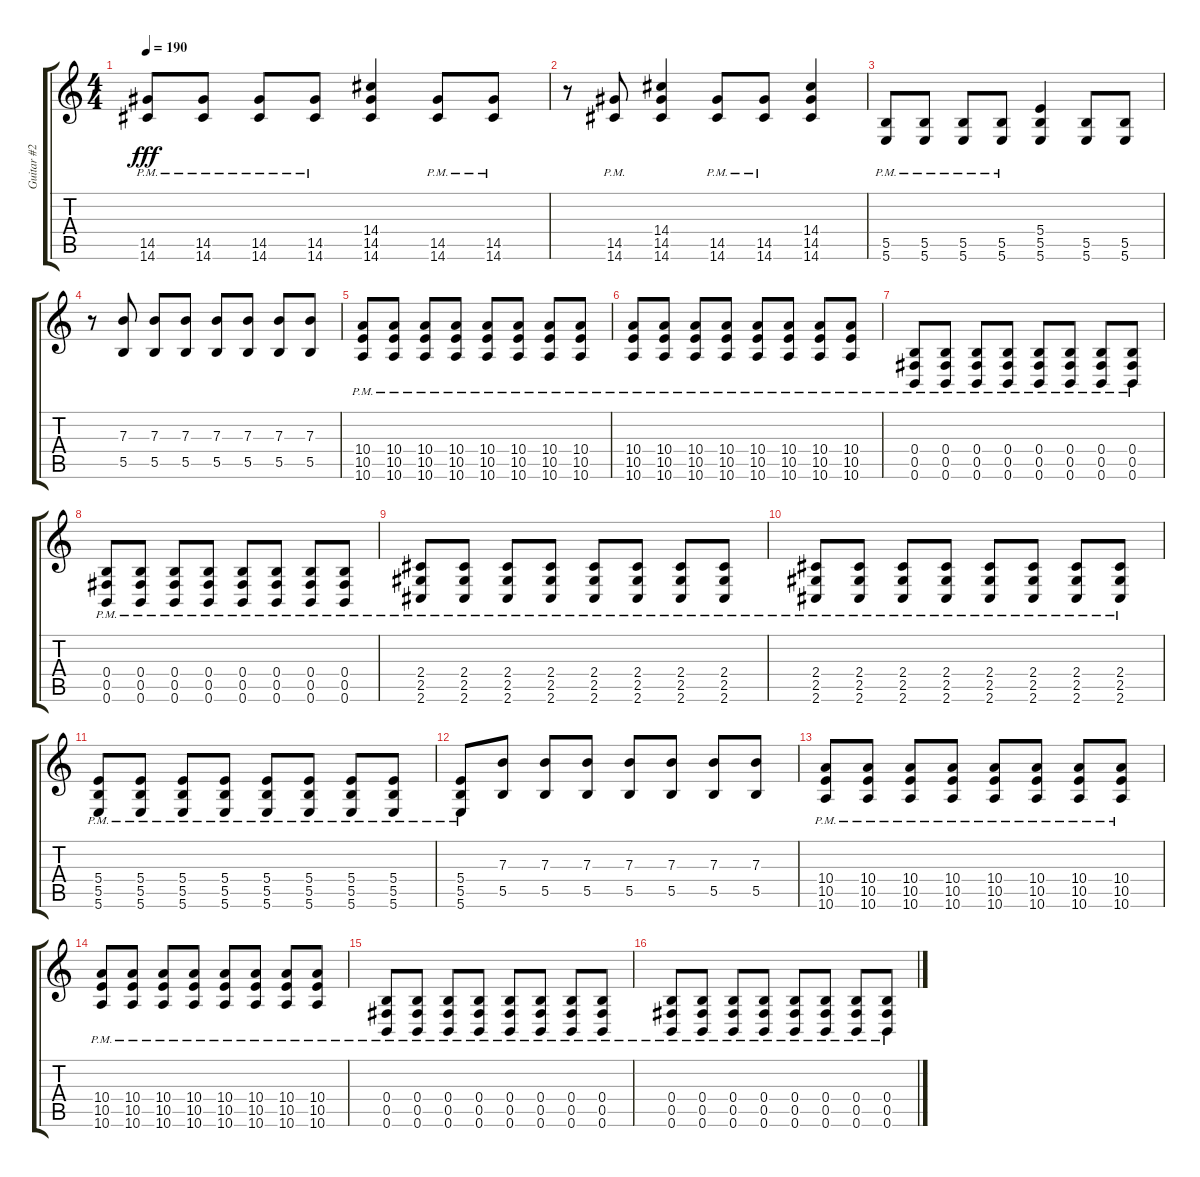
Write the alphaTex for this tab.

\track ("Guitar #2" "Guitar #2") {instrument distortionguitar}
\staff {score tabs}
\tuning (Db4 Ab3 E3 B2 Gb2 B1) {hide}
\ts (4 4)
\tempo 190
\clef g2
\ks c
(14.5{pm} 14.6{pm}).8{dy fff} (14.5{pm} 14.6{pm}).8 (14.5{pm} 14.6{pm}).8 (14.5{pm} 14.6{pm}).8 (14.4 14.5 14.6).4 (14.5{pm} 14.6{pm}).8 (14.5{pm} 14.6{pm}).8 |
r.8 (14.5{pm} 14.6{pm}).8 (14.4 14.5 14.6).4 (14.5{pm} 14.6{pm}).8 (14.5{pm} 14.6{pm}).8 (14.4 14.5 14.6).4 |
(5.5{pm} 5.6{pm}).8 (5.5{pm} 5.6{pm}).8 (5.5{pm} 5.6{pm}).8 (5.5{pm} 5.6{pm}).8 (5.4 5.5 5.6).4 (5.5 5.6).8 (5.5 5.6).8 |
r.8 (7.3 5.5).8 (7.3 5.5).8 (7.3 5.5).8 (7.3 5.5).8 (7.3 5.5).8 (7.3 5.5).8 (7.3 5.5).8 |
(10.4{pm} 10.5{pm} 10.6{pm}).8 (10.4{pm} 10.5{pm} 10.6{pm}).8 (10.4{pm} 10.5{pm} 10.6{pm}).8 (10.4{pm} 10.5{pm} 10.6{pm}).8 (10.4{pm} 10.5{pm} 10.6{pm}).8 (10.4{pm} 10.5{pm} 10.6{pm}).8 (10.4{pm} 10.5{pm} 10.6{pm}).8 (10.4{pm} 10.5{pm} 10.6{pm}).8 |
(10.4{pm} 10.5{pm} 10.6{pm}).8 (10.4{pm} 10.5{pm} 10.6{pm}).8 (10.4{pm} 10.5{pm} 10.6{pm}).8 (10.4{pm} 10.5{pm} 10.6{pm}).8 (10.4{pm} 10.5{pm} 10.6{pm}).8 (10.4{pm} 10.5{pm} 10.6{pm}).8 (10.4{pm} 10.5{pm} 10.6{pm}).8 (10.4{pm} 10.5{pm} 10.6{pm}).8 |
(0.4{pm} 0.5{pm} 0.6{pm}).8 (0.4{pm} 0.5{pm} 0.6{pm}).8 (0.4{pm} 0.5{pm} 0.6{pm}).8 (0.4{pm} 0.5{pm} 0.6{pm}).8 (0.4{pm} 0.5{pm} 0.6{pm}).8 (0.4{pm} 0.5{pm} 0.6{pm}).8 (0.4{pm} 0.5{pm} 0.6{pm}).8 (0.4{pm} 0.5{pm} 0.6{pm}).8 |
(0.4{pm} 0.5{pm} 0.6{pm}).8 (0.4{pm} 0.5{pm} 0.6{pm}).8 (0.4{pm} 0.5{pm} 0.6{pm}).8 (0.4{pm} 0.5{pm} 0.6{pm}).8 (0.4{pm} 0.5{pm} 0.6{pm}).8 (0.4{pm} 0.5{pm} 0.6{pm}).8 (0.4{pm} 0.5{pm} 0.6{pm}).8 (0.4{pm} 0.5{pm} 0.6{pm}).8 |
(2.4{pm} 2.5{pm} 2.6{pm}).8 (2.4{pm} 2.5{pm} 2.6{pm}).8 (2.4{pm} 2.5{pm} 2.6{pm}).8 (2.4{pm} 2.5{pm} 2.6{pm}).8 (2.4{pm} 2.5{pm} 2.6{pm}).8 (2.4{pm} 2.5{pm} 2.6{pm}).8 (2.4{pm} 2.5{pm} 2.6{pm}).8 (2.4{pm} 2.5{pm} 2.6{pm}).8 |
(2.4{pm} 2.5{pm} 2.6{pm}).8 (2.4{pm} 2.5{pm} 2.6{pm}).8 (2.4{pm} 2.5{pm} 2.6{pm}).8 (2.4{pm} 2.5{pm} 2.6{pm}).8 (2.4{pm} 2.5{pm} 2.6{pm}).8 (2.4{pm} 2.5{pm} 2.6{pm}).8 (2.4{pm} 2.5{pm} 2.6{pm}).8 (2.4{pm} 2.5{pm} 2.6{pm}).8 |
(5.4{pm} 5.5{pm} 5.6{pm}).8 (5.4{pm} 5.5{pm} 5.6{pm}).8 (5.4{pm} 5.5{pm} 5.6{pm}).8 (5.4{pm} 5.5{pm} 5.6{pm}).8 (5.4{pm} 5.5{pm} 5.6{pm}).8 (5.4{pm} 5.5{pm} 5.6{pm}).8 (5.4{pm} 5.5{pm} 5.6{pm}).8 (5.4{pm} 5.5{pm} 5.6{pm}).8 |
(5.4{pm} 5.5{pm} 5.6{pm}).8 (7.3 5.5).8 (7.3 5.5).8 (7.3 5.5).8 (7.3 5.5).8 (7.3 5.5).8 (7.3 5.5).8 (7.3 5.5).8 |
(10.4{pm} 10.5{pm} 10.6{pm}).8 (10.4{pm} 10.5{pm} 10.6{pm}).8 (10.4{pm} 10.5{pm} 10.6{pm}).8 (10.4{pm} 10.5{pm} 10.6{pm}).8 (10.4{pm} 10.5{pm} 10.6{pm}).8 (10.4{pm} 10.5{pm} 10.6{pm}).8 (10.4{pm} 10.5{pm} 10.6{pm}).8 (10.4{pm} 10.5{pm} 10.6{pm}).8 |
(10.4{pm} 10.5{pm} 10.6{pm}).8 (10.4{pm} 10.5{pm} 10.6{pm}).8 (10.4{pm} 10.5{pm} 10.6{pm}).8 (10.4{pm} 10.5{pm} 10.6{pm}).8 (10.4{pm} 10.5{pm} 10.6{pm}).8 (10.4{pm} 10.5{pm} 10.6{pm}).8 (10.4{pm} 10.5{pm} 10.6{pm}).8 (10.4{pm} 10.5{pm} 10.6{pm}).8 |
(0.4{pm} 0.5{pm} 0.6{pm}).8 (0.4{pm} 0.5{pm} 0.6{pm}).8 (0.4{pm} 0.5{pm} 0.6{pm}).8 (0.4{pm} 0.5{pm} 0.6{pm}).8 (0.4{pm} 0.5{pm} 0.6{pm}).8 (0.4{pm} 0.5{pm} 0.6{pm}).8 (0.4{pm} 0.5{pm} 0.6{pm}).8 (0.4{pm} 0.5{pm} 0.6{pm}).8 |
(0.4{pm} 0.5{pm} 0.6{pm}).8 (0.4{pm} 0.5{pm} 0.6{pm}).8 (0.4{pm} 0.5{pm} 0.6{pm}).8 (0.4{pm} 0.5{pm} 0.6{pm}).8 (0.4{pm} 0.5{pm} 0.6{pm}).8 (0.4{pm} 0.5{pm} 0.6{pm}).8 (0.4{pm} 0.5{pm} 0.6{pm}).8 (0.4{pm} 0.5{pm} 0.6{pm}).8
